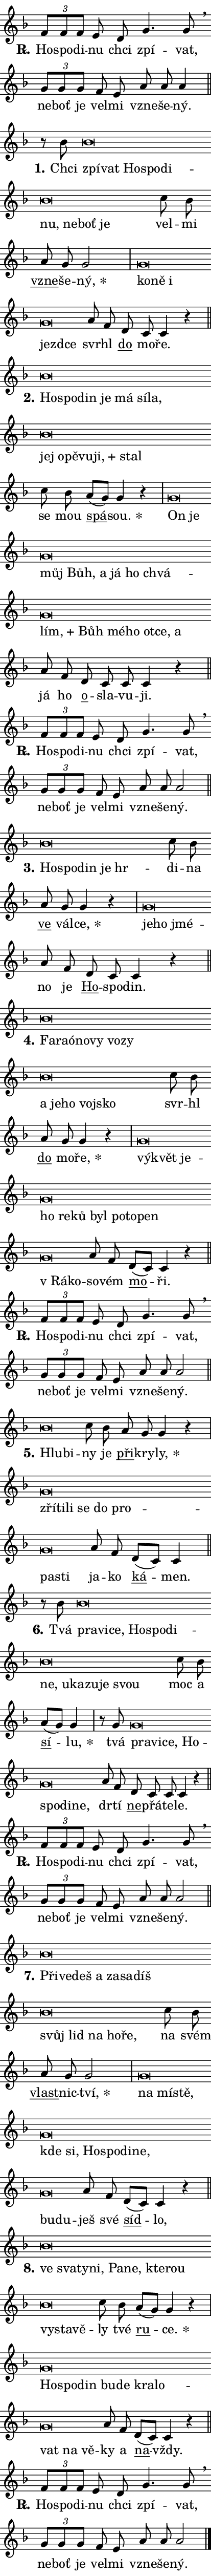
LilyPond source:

\version "2.22.1"
\header { tagline = "" }
\paper {
  indent = 0\cm
  top-margin = 0\cm
  right-margin = 0\cm
  bottom-margin = 0\cm
  left-margin = 0\cm
  paper-width = 7\cm
  page-breaking = #ly:one-page-breaking
  system-system-spacing.basic-distance = #11
  score-system-spacing.basic-distance = #11
  ragged-last = ##f
}


%% Author: Thomas Morley
%% https://lists.gnu.org/archive/html/lilypond-user/2020-05/msg00002.html
#(define (line-position grob)
"Returns position of @var[grob} in current system:
   @code{'start}, if at first time-step
   @code{'end}, if at last time-step
   @code{'middle} otherwise
"
  (let* ((col (ly:item-get-column grob))
         (ln (ly:grob-object col 'left-neighbor))
         (rn (ly:grob-object col 'right-neighbor))
         (col-to-check-left (if (ly:grob? ln) ln col))
         (col-to-check-right (if (ly:grob? rn) rn col))
         (break-dir-left
           (and
             (ly:grob-property col-to-check-left 'non-musical #f)
             (ly:item-break-dir col-to-check-left)))
         (break-dir-right
           (and
             (ly:grob-property col-to-check-right 'non-musical #f)
             (ly:item-break-dir col-to-check-right))))
        (cond ((eqv? 1 break-dir-left) 'start)
              ((eqv? -1 break-dir-right) 'end)
              (else 'middle))))

#(define (tranparent-at-line-position vctor)
  (lambda (grob)
  "Relying on @code{line-position} select the relevant enry from @var{vctor}.
Used to determine transparency,"
    (case (line-position grob)
      ((end) (not (vector-ref vctor 0)))
      ((middle) (not (vector-ref vctor 1)))
      ((start) (not (vector-ref vctor 2))))))

noteHeadBreakVisibility =
#(define-music-function (break-visibility)(vector?)
"Makes @code{NoteHead}s transparent relying on @var{break-visibility}"
#{
  \override NoteHead.transparent =
    #(tranparent-at-line-position break-visibility)
#})

#(define delete-ledgers-for-transparent-note-heads
  (lambda (grob)
    "Reads whether a @code{NoteHead} is transparent.
If so this @code{NoteHead} is removed from @code{'note-heads} from
@var{grob}, which is supposed to be @code{LedgerLineSpanner}.
As a result ledgers are not printed for this @code{NoteHead}"
    (let* ((nhds-array (ly:grob-object grob 'note-heads))
           (nhds-list
             (if (ly:grob-array? nhds-array)
                 (ly:grob-array->list nhds-array)
                 '()))
           ;; Relies on the transparent-property being done before
           ;; Staff.LedgerLineSpanner.after-line-breaking is executed.
           ;; This is fragile ...
           (to-keep
             (remove
               (lambda (nhd)
                 (ly:grob-property nhd 'transparent #f))
               nhds-list)))
      ;; TODO find a better method to iterate over grob-arrays, similiar
      ;; to filter/remove etc for lists
      ;; For now rebuilt from scratch
      (set! (ly:grob-object grob 'note-heads)  '())
      (for-each
        (lambda (nhd)
          (ly:pointer-group-interface::add-grob grob 'note-heads nhd))
        to-keep))))

hideNotes = {
  \noteHeadBreakVisibility #begin-of-line-visible
}
unHideNotes = {
  \noteHeadBreakVisibility #all-visible
}

% work-around for resetting accidentals
% https://lilypond.org/doc/v2.23/Documentation/notation/displaying-rhythms#unmetered-music
cadenzaMeasure = {
  \cadenzaOff
  \partial 1024 s1024
  \cadenzaOn
}

#(define-markup-command (accent layout props text) (markup?)
  "Underline accented syllable"
  (interpret-markup layout props
    #{\markup \override #'(offset . 4.3) \underline { #text }#}))

responsum = \markup \concat {
  "R" \hspace #-1.05 \path #0.1 #'((moveto 0 0.07) (lineto 0.9 0.8)) \hspace #0.05 "."
}

\layout {
    \context {
        \Staff
        \remove "Time_signature_engraver"
        \override LedgerLineSpanner.after-line-breaking = #delete-ledgers-for-transparent-note-heads
    }
    \context {
        \Voice {
            \override NoteHead.output-attributes = #'((class . "notehead"))
            \override Hairpin.height = #0.55
        }
    }
    \context {
        \Lyrics {
            \override StanzaNumber.output-attributes = #'((class . "stanzanumber"))
            \override LyricSpace.minimum-distance = #0.9
            \override LyricText.font-name = #"TeX Gyre Schola"
            \override LyricText.font-size = 1
            \override StanzaNumber.font-name = #"TeX Gyre Schola Bold"
            \override StanzaNumber.font-size = 1
        }
    }
}

% magnetic-lyrics.ily
%
%   written by
%     Jean Abou Samra <jean@abou-samra.fr>
%     Werner Lemberg <wl@gnu.org>
%
%   adapted by
%     Jiri Hon <jiri.hon@gmail.com>
%
% Version 2022-Apr-15

% https://www.mail-archive.com/lilypond-user@gnu.org/msg149350.html

#(define (Left_hyphen_pointer_engraver context)
   "Collect syllable-hyphen-syllable occurrences in lyrics and store
them in properties.  This engraver only looks to the left.  For
example, if the lyrics input is @code{foo -- bar}, it does the
following.

@itemize @bullet
@item
Set the @code{text} property of the @code{LyricHyphen} grob between
@q{foo} and @q{bar} to @code{foo}.

@item
Set the @code{left-hyphen} property of the @code{LyricText} grob with
text @q{foo} to the @code{LyricHyphen} grob between @q{foo} and
@q{bar}.
@end itemize

Use this auxiliary engraver in combination with the
@code{lyric-@/text::@/apply-@/magnetic-@/offset!} hook."
   (let ((hyphen #f)
         (text #f))
     (make-engraver
      (acknowledgers
       ((lyric-syllable-interface engraver grob source-engraver)
        (set! text grob)))
      (end-acknowledgers
       ((lyric-hyphen-interface engraver grob source-engraver)
        ;(when (not (grob::has-interface grob 'lyric-space-interface))
          (set! hyphen grob)));)
      ((stop-translation-timestep engraver)
       (when (and text hyphen)
         (ly:grob-set-object! text 'left-hyphen hyphen))
       (set! text #f)
       (set! hyphen #f)))))

#(define (lyric-text::apply-magnetic-offset! grob)
   "If the space between two syllables is less than the value in
property @code{LyricText@/.details@/.squash-threshold}, move the right
syllable to the left so that it gets concatenated with the left
syllable.

Use this function as a hook for
@code{LyricText@/.after-@/line-@/breaking} if the
@code{Left_@/hyphen_@/pointer_@/engraver} is active."
   (let ((hyphen (ly:grob-object grob 'left-hyphen #f)))
     (when hyphen
       (let ((left-text (ly:spanner-bound hyphen LEFT)))
         (when (grob::has-interface left-text 'lyric-syllable-interface)
           (let* ((common (ly:grob-common-refpoint grob left-text X))
                  (this-x-ext (ly:grob-extent grob common X))
                  (left-x-ext
                   (begin
                     ;; Trigger magnetism for left-text.
                     (ly:grob-property left-text 'after-line-breaking)
                     (ly:grob-extent left-text common X)))
                  ;; `delta` is the gap width between two syllables.
                  (delta (- (interval-start this-x-ext)
                            (interval-end left-x-ext)))
                  (details (ly:grob-property grob 'details))
                  (threshold (assoc-get 'squash-threshold details 0.2)))
             (when (< delta threshold)
               (let* (;; We have to manipulate the input text so that
                      ;; ligatures crossing syllable boundaries are not
                      ;; disabled.  For languages based on the Latin
                      ;; script this is essentially a beautification.
                      ;; However, for non-Western scripts it can be a
                      ;; necessity.
                      (lt (ly:grob-property left-text 'text))
                      (rt (ly:grob-property grob 'text))
                      (is-space (grob::has-interface hyphen 'lyric-space-interface))
                      (space (if is-space " " ""))
                      (space-markup (grob-interpret-markup grob " "))
                      (space-size (interval-length (ly:stencil-extent space-markup X)))
                      (extra-delta (if is-space space-size 0))
                      ;; Append new syllable.
                      (ltrt-space (if (and (string? lt) (string? rt))
                                (string-append lt space rt)
                                (make-concat-markup (list lt space rt))))
                      ;; Right-align `ltrt` to the right side.
                      (ltrt-space-markup (grob-interpret-markup
                               grob
                               (make-translate-markup
                                (cons (interval-length this-x-ext) 0)
                                (make-right-align-markup ltrt-space)))))
                 (begin
                   ;; Don't print `left-text`.
                   (ly:grob-set-property! left-text 'stencil #f)
                   ;; Set text and stencil (which holds all collected
                   ;; syllables so far) and shift it to the left.
                   (ly:grob-set-property! grob 'text ltrt-space)
                   (ly:grob-set-property! grob 'stencil ltrt-space-markup)
                   (ly:grob-translate-axis! grob (- (- delta extra-delta)) X))))))))))


#(define (lyric-hyphen::displace-bounds-first grob)
   ;; Make very sure this callback isn't triggered too early.
   (let ((left (ly:spanner-bound grob LEFT))
         (right (ly:spanner-bound grob RIGHT)))
     (ly:grob-property left 'after-line-breaking)
     (ly:grob-property right 'after-line-breaking)
     (ly:lyric-hyphen::print grob)))

squashThreshold = #0.4

\layout {
  \context {
    \Lyrics
    \consists #Left_hyphen_pointer_engraver
    \override LyricText.after-line-breaking =
      #lyric-text::apply-magnetic-offset!
    \override LyricHyphen.stencil = #lyric-hyphen::displace-bounds-first
    \override LyricText.details.squash-threshold = \squashThreshold
    \override LyricHyphen.minimum-distance = 0
    \override LyricHyphen.minimum-length = \squashThreshold
  }
}

squash = \override LyricText.details.squash-threshold = 9999
unSquash = \override LyricText.details.squash-threshold = \squashThreshold

left = \override LyricText.self-alignment-X = #LEFT
unLeft = \revert LyricText.self-alignment-X

starOffset = #(lambda (grob) 
                (let ((x_offset (ly:self-alignment-interface::aligned-on-x-parent grob)))
                  (if (= x_offset 0) 0 (+ x_offset 1.2))))

star = #(define-music-function (syllable)(string?)
"Append star separator at the end of a syllable"
#{
  \once \override LyricText.X-offset = #starOffset
  \lyricmode { \markup {
    #syllable
    \override #'((font-name . "TeX Gyre Schola Bold")) \hspace #0.2 \lower #0.65 \larger "*"
  } }
#})

starAccent = #(define-music-function (syllable)(string?)
"Append star separator at the end of a syllable and make accent"
#{
  \once \override LyricText.X-offset = #starOffset
  \lyricmode { \markup {
    \accent #syllable
    \override #'((font-name . "TeX Gyre Schola Bold")) \hspace #0.2 \lower #0.65 \larger "*"
  } }
#})

breath = #(define-music-function (syllable)(string?)
"Append breathing indicator at the end of a syllable"
#{
  \lyricmode { \markup { #syllable "+" } }
#})

optionalBreath = #(define-music-function (syllable)(string?)
"Append optional breathing indicator at the end of a syllable"
#{
  \lyricmode { \markup { #syllable "(+)" } }
#})


\score {
    <<
        \new Voice = "melody" { \cadenzaOn \key f \major \relative { \tuplet 3/2 { f'8[ f f] } e d g4. g8 \breathe \bar "" \tuplet 3/2 { g[ g g] } \bar "" f e \bar "" a a a4 \cadenzaMeasure \bar "||" \break }
\relative { r8 bes' bes\breve*1/16 \hideNotes \breve*1/16 \bar "" \breve*1/16 \bar "" \breve*1/16 \bar "" \breve*1/16 \bar "" \breve*1/16 \bar "" \breve*1/16 \bar "" \breve*1/16 \breve*1/16 \bar "" \unHideNotes c8 bes \bar "" a g g2 \cadenzaMeasure \bar "|" g\breve*1/16 \hideNotes \breve*1/16 \bar "" \breve*1/16 \bar "" \breve*1/16 \breve*1/16 \bar "" \unHideNotes a8 f \bar "" d c c4 r \cadenzaMeasure \bar "||" \break }
\relative { bes'\breve*1/16 \hideNotes \breve*1/16 \bar "" \breve*1/16 \bar "" \breve*1/16 \bar "" \breve*1/16 \bar "" \breve*1/16 \bar "" \breve*1/16 \bar "" \breve*1/16 \bar "" \breve*1/16 \bar "" \breve*1/16 \bar "" \breve*1/16 \bar "" \breve*1/16 \breve*1/16 \bar "" \unHideNotes c8 bes \bar "" a[( g)] g4 r \cadenzaMeasure \bar "|" g\breve*1/16 \hideNotes \breve*1/16 \bar "" \breve*1/16 \bar "" \breve*1/16 \bar "" \breve*1/16 \bar "" \breve*1/16 \bar "" \breve*1/16 \bar "" \breve*1/16 \bar "" \breve*1/16 \bar "" \breve*1/16 \bar "" \breve*1/16 \bar "" \breve*1/16 \bar "" \breve*1/16 \bar "" \breve*1/16 \breve*1/16 \bar "" \unHideNotes a8 f \bar "" d c c c4 r \cadenzaMeasure \bar "||" \break }
\relative { \tuplet 3/2 { f'8[ f f] } e d g4. g8 \breathe \bar "" \tuplet 3/2 { g[ g g] } \bar "" f e \bar "" a a a2 \cadenzaMeasure \bar "||" \break }
\relative { bes'\breve*1/16 \hideNotes \breve*1/16 \bar "" \breve*1/16 \bar "" \breve*1/16 \breve*1/16 \bar "" \unHideNotes c8 bes \bar "" a g g4 r \cadenzaMeasure \bar "|" g\breve*1/16 \hideNotes \breve*1/16 \breve*1/16 \bar "" \unHideNotes a8 f \bar "" d c c4 r \cadenzaMeasure \bar "||" \break }
\relative { bes'\breve*1/16 \hideNotes \breve*1/16 \bar "" \breve*1/16 \bar "" \breve*1/16 \bar "" \breve*1/16 \bar "" \breve*1/16 \bar "" \breve*1/16 \bar "" \breve*1/16 \bar "" \breve*1/16 \bar "" \breve*1/16 \breve*1/16 \bar "" \unHideNotes c8 bes \bar "" a g g4 r \cadenzaMeasure \bar "|" g\breve*1/16 \hideNotes \breve*1/16 \bar "" \breve*1/16 \bar "" \breve*1/16 \bar "" \breve*1/16 \bar "" \breve*1/16 \bar "" \breve*1/16 \bar "" \breve*1/16 \bar "" \breve*1/16 \bar "" \breve*1/16 \bar "" \breve*1/16 \breve*1/16 \bar "" \unHideNotes a8 f \bar "" d[( c)] c4 r \cadenzaMeasure \bar "||" \break }
\relative { \tuplet 3/2 { f'8[ f f] } e d g4. g8 \breathe \bar "" \tuplet 3/2 { g[ g g] } \bar "" f e \bar "" a a a2 \cadenzaMeasure \bar "||" \break }
\relative { bes'\breve*1/16 \hideNotes \breve*1/16 \bar "" \unHideNotes c8 bes \bar "" a g g4 r \cadenzaMeasure \bar "|" g\breve*1/16 \hideNotes \breve*1/16 \bar "" \breve*1/16 \bar "" \breve*1/16 \bar "" \breve*1/16 \bar "" \breve*1/16 \bar "" \breve*1/16 \breve*1/16 \bar "" \unHideNotes a8 f \bar "" d[( c)] c4 \cadenzaMeasure \bar "||" \break }
\relative { r8 bes' bes\breve*1/16 \hideNotes \breve*1/16 \bar "" \breve*1/16 \bar "" \breve*1/16 \bar "" \breve*1/16 \bar "" \breve*1/16 \bar "" \breve*1/16 \bar "" \breve*1/16 \bar "" \breve*1/16 \bar "" \breve*1/16 \bar "" \breve*1/16 \breve*1/16 \bar "" \unHideNotes c8 bes \bar "" a[( g)] g4 \cadenzaMeasure \bar "|" r8 g g\breve*1/16 \hideNotes \breve*1/16 \bar "" \breve*1/16 \bar "" \breve*1/16 \bar "" \breve*1/16 \bar "" \breve*1/16 \breve*1/16 \bar "" \unHideNotes a8 f \bar "" d c c c4 r \cadenzaMeasure \bar "||" \break }
\relative { \tuplet 3/2 { f'8[ f f] } e d g4. g8 \breathe \bar "" \tuplet 3/2 { g[ g g] } \bar "" f e \bar "" a a a2 \cadenzaMeasure \bar "||" \break }
\relative { bes'\breve*1/16 \hideNotes \breve*1/16 \bar "" \breve*1/16 \bar "" \breve*1/16 \bar "" \breve*1/16 \bar "" \breve*1/16 \bar "" \breve*1/16 \bar "" \breve*1/16 \bar "" \breve*1/16 \bar "" \breve*1/16 \bar "" \breve*1/16 \breve*1/16 \bar "" \unHideNotes c8 bes \bar "" a g g2 \cadenzaMeasure \bar "|" g\breve*1/16 \hideNotes \breve*1/16 \bar "" \breve*1/16 \bar "" \breve*1/16 \bar "" \breve*1/16 \bar "" \breve*1/16 \bar "" \breve*1/16 \bar "" \breve*1/16 \bar "" \breve*1/16 \bar "" \breve*1/16 \breve*1/16 \bar "" \unHideNotes a8 f \bar "" d[( c)] c4 r \cadenzaMeasure \bar "||" \break }
\relative { bes'\breve*1/16 \hideNotes \breve*1/16 \bar "" \breve*1/16 \bar "" \breve*1/16 \bar "" \breve*1/16 \bar "" \breve*1/16 \bar "" \breve*1/16 \bar "" \breve*1/16 \bar "" \breve*1/16 \bar "" \breve*1/16 \breve*1/16 \bar "" \unHideNotes c8 bes \bar "" a[( g)] g4 r \cadenzaMeasure \bar "|" g\breve*1/16 \hideNotes \breve*1/16 \bar "" \breve*1/16 \bar "" \breve*1/16 \bar "" \breve*1/16 \bar "" \breve*1/16 \bar "" \breve*1/16 \bar "" \breve*1/16 \bar "" \breve*1/16 \breve*1/16 \bar "" \unHideNotes a8 f \bar "" d[( c)] c4 r \cadenzaMeasure \bar "||" \break }
\relative { \tuplet 3/2 { f'8[ f f] } e d g4. g8 \breathe \bar "" \tuplet 3/2 { g[ g g] } \bar "" f e \bar "" a a a2 \cadenzaMeasure \bar "||" \break } \bar "|." }
        \new Lyrics \lyricsto "melody" { \lyricmode { \set stanza = \responsum
Ho -- spo -- di -- nu chci zpí -- vat, ne -- boť je vel -- mi vzne -- še -- ný.
\set stanza = "1."
Chci \left zpí -- \squash vat Ho -- spo -- di -- nu, ne -- boť je \unLeft \unSquash vel -- mi \markup \accent vzne -- še -- \star ný, \left ko -- \squash ně i jezd -- ce \unLeft \unSquash svr -- hl \markup \accent do mo -- ře.
\set stanza = "2."
\left Ho -- \squash spo -- din je má sí -- la, jej o -- pě -- vu -- \breath "ji," stal \unLeft \unSquash se mou \markup \accent spá -- \star sou. \left On \squash je můj Bůh, a já ho chvá -- \breath "lím," Bůh mé -- ho ot -- ce, a \unLeft \unSquash já ho \markup \accent o -- sla -- vu -- ji.
\set stanza = \responsum
Ho -- spo -- di -- nu chci zpí -- vat, ne -- boť je vel -- mi vzne -- še -- ný.
\set stanza = "3."
\left Ho -- \squash spo -- din je hr -- \unLeft \unSquash di -- na \markup \accent ve vál -- \star ce, \left je -- \squash ho jmé -- \unLeft \unSquash no je \markup \accent Ho -- spo -- din.
\set stanza = "4."
\left Fa -- \squash raó -- no -- vy vo -- zy a je -- ho voj -- sko \unLeft \unSquash svr -- hl \markup \accent do mo -- \star ře, \left vý -- \squash květ je -- ho re -- ků byl po -- to -- pen "v Rá" -- ko -- \unLeft \unSquash so -- vém \markup \accent mo -- ři.
\set stanza = \responsum
Ho -- spo -- di -- nu chci zpí -- vat, ne -- boť je vel -- mi vzne -- še -- ný.
\set stanza = "5."
\left Hlu -- \squash bi -- \unLeft \unSquash ny je \markup \accent při -- kry -- \star ly, \left zří -- \squash ti -- li se do pro -- pa -- sti \unLeft \unSquash ja -- ko \markup \accent ká -- men.
\set stanza = "6."
Tvá \left pra -- \squash vi -- ce, Ho -- spo -- di -- ne, u -- ka -- zu -- je svou \unLeft \unSquash moc a \markup \accent sí -- \star lu, tvá \left pra -- \squash vi -- ce, Ho -- spo -- di -- ne, \unLeft \unSquash dr -- tí \markup \accent ne -- přá -- te -- le.
\set stanza = \responsum
Ho -- spo -- di -- nu chci zpí -- vat, ne -- boť je vel -- mi vzne -- še -- ný.
\set stanza = "7."
\left Při -- \squash ve -- deš a za -- sa -- díš svůj lid na ho -- ře, \unLeft \unSquash na svém \markup \accent vlast -- nic -- \star tví, \left na \squash mí -- stě, kde si, Ho -- spo -- di -- ne, bu -- du -- \unLeft \unSquash ješ své \markup \accent síd -- lo,
\set stanza = "8."
\left ve \squash sva -- ty -- ni, Pa -- ne, kte -- rou vy -- sta -- vě -- \unLeft \unSquash ly tvé \markup \accent ru -- \star ce. \left Ho -- \squash spo -- din bu -- de kra -- lo -- vat na vě -- \unLeft \unSquash ky a \markup \accent na -- vždy.
\set stanza = \responsum
Ho -- spo -- di -- nu chci zpí -- vat, ne -- boť je vel -- mi vzne -- še -- ný. } }
    >>
    \layout {}
}
